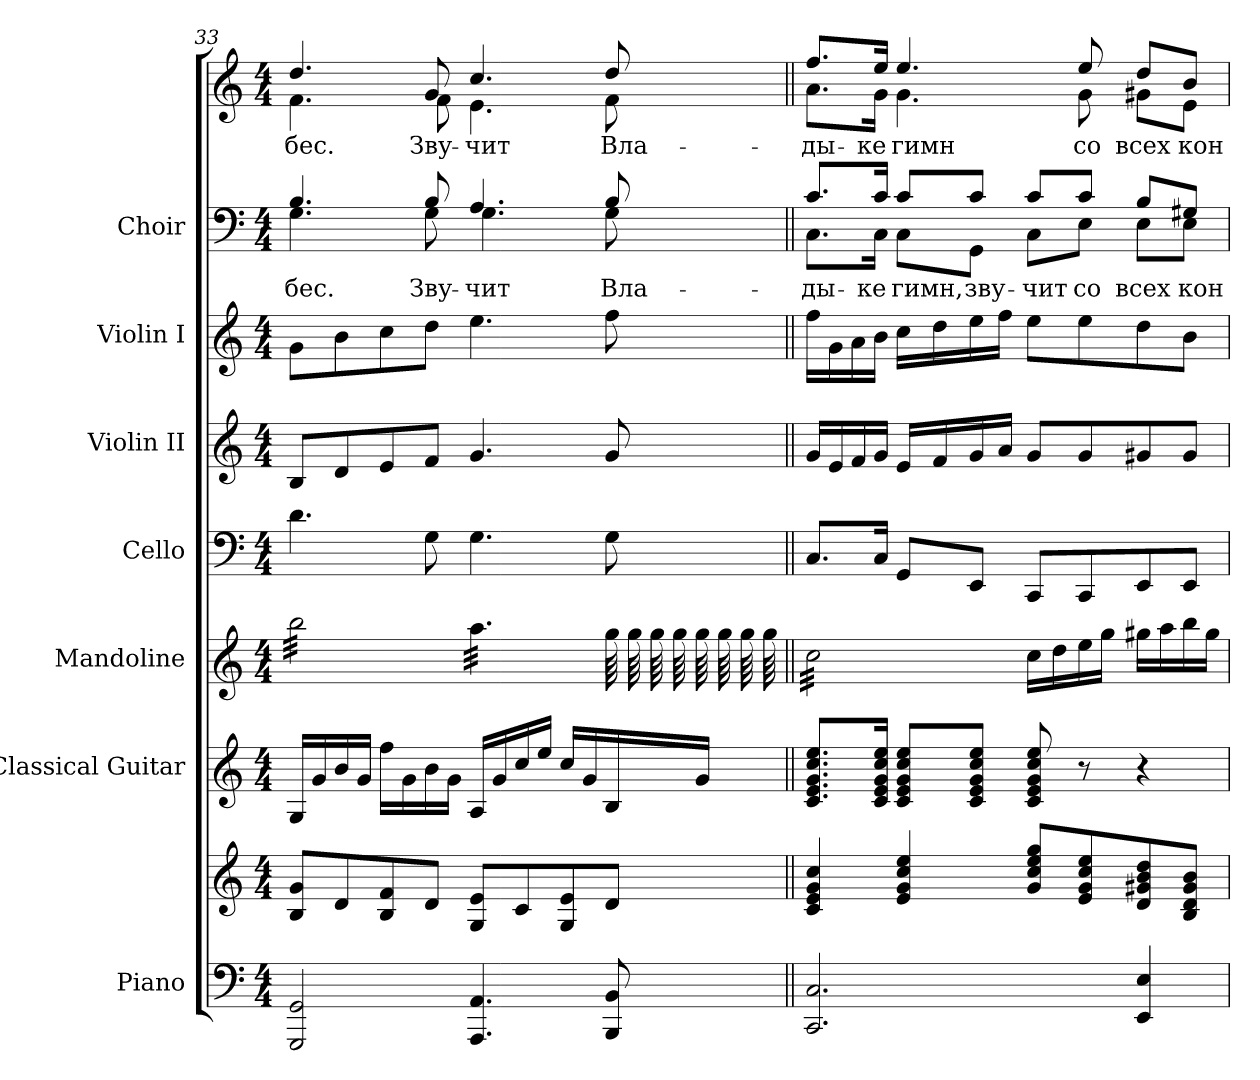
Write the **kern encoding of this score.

**kern	**kern	**kern	**kern	**kern	**kern	**kern	**kern	**text	**kern	**text
*part7	*part7	*part6	*part5	*part4	*part3	*part2	*part1	*part1	*part1	*part1
*staff9	*staff8	*staff7	*staff6	*staff5	*staff4	*staff3	*staff2	*staff2	*staff1	*staff1
*I"Piano	*	*I"Classical Guitar	*I"Mandoline	*I"Cello	*I"Violin II	*I"Violin I	*I"Choir	*	*	*
*clefF4	*clefG2	*clefG2	*clefG2	*clefF4	*clefG2	*clefG2	*clefF4	*	*clefG2	*
*	*	*ITrd7c12	*	*	*	*	*	*	*	*
*k[]	*k[]	*k[]	*k[]	*k[]	*k[]	*k[]	*k[]	*	*k[]	*
*C:	*C:	*C:	*C:	*C:	*C:	*C:	*C:	*	*C:	*
*M4/4	*M4/4	*M4/4	*M4/4	*M4/4	*M4/4	*M4/4	*M4/4	*	*M4/4	*
=33	=33	=33	=33	=33	=33	=33	=33	=33	=33	=33
*	*	*	*	*	*	*	*^	*	*	*
!	!	!	!	!	!	!	!	!	!LO:LY:b:color=#000000	!	!
!	!	!	!	!	!	!	!	!	!	!	!LO:LY:b:color=#000000
*	*	*	*	*	*	*	*	*	*	*^	*
*	*	*	*tremolo	*	*	*	*	*	*	*	*	*
2GGGi/ 2GGi	8Bi/ 8giL	16GGi/LL	32bbi\LLL	4.di\	8Bi/L	8gi\L	4.Bi/	4.Gi\	-бес.	4.ddi/	4.fi\	-бес.
.	.	.	32bbi\	.	.	.	.	.	.	.	.	.
.	.	16Gi/	32bbi\	.	.	.	.	.	.	.	.	.
.	.	.	32bbi\	.	.	.	.	.	.	.	.	.
.	8di/	16Bi/	32bbi\	.	8di/	8bi\	.	.	.	.	.	.
.	.	.	32bbi\	.	.	.	.	.	.	.	.	.
.	.	16Gi/JJ	32bbi\	.	.	.	.	.	.	.	.	.
.	.	.	32bbi\	.	.	.	.	.	.	.	.	.
.	8Bi/ 8fi	16fi\LL	32bbi\	.	8ei/	8cci\	.	.	.	.	.	.
.	.	.	32bbi\	.	.	.	.	.	.	.	.	.
.	.	16Gi\	32bbi\	.	.	.	.	.	.	.	.	.
.	.	.	32bbi\	.	.	.	.	.	.	.	.	.
!	!	!	!	!	!	!	!	!	!LO:LY:b:color=#000000	!	!	!
!	!	!	!	!	!	!	!	!	!	!	!	!LO:LY:b:color=#000000
.	8di/J	16Bi\	32bbi\	8Gi\	8fi/J	8ddi\J	8Bi/	8Gi\	Зву-	8gi/	8fi\	Зву-
.	.	.	32bbi\	.	.	.	.	.	.	.	.	.
.	.	16Gi\JJ	32bbi\	.	.	.	.	.	.	.	.	.
.	.	.	32bbi\JJJ	.	.	.	.	.	.	.	.	.
!	!	!	!	!	!	!	!	!	!LO:LY:b:color=#000000	!	!	!
!	!	!	!	!	!	!	!	!	!	!	!	!LO:LY:b:color=#000000
4.AAAi/ 4.AAi	8Gi/ 8eiL	16AAi/LL	32aai\LLL	4.Gi\	4.gi/	4.eei\	4.Ai/	4.Gi\	-чит	4.cci/	4.ei\	-чит
.	.	.	32aai\	.	.	.	.	.	.	.	.	.
.	.	16Gi/	32aai\	.	.	.	.	.	.	.	.	.
.	.	.	32aai\	.	.	.	.	.	.	.	.	.
.	8ci/	16ci/	32aai\	.	.	.	.	.	.	.	.	.
.	.	.	32aai\	.	.	.	.	.	.	.	.	.
.	.	16ei/JJ	32aai\	.	.	.	.	.	.	.	.	.
.	.	.	32aai\	.	.	.	.	.	.	.	.	.
.	8Gi/ 8ei	16ci/LL	32aai\	.	.	.	.	.	.	.	.	.
.	.	.	32aai\	.	.	.	.	.	.	.	.	.
.	.	16Gi/	32aai\	.	.	.	.	.	.	.	.	.
.	.	.	32aai\JJJ	.	.	.	.	.	.	.	.	.
!	!	!	!	!	!	!	!	!	!LO:LY:b:color=#000000	!	!	!
!	!	!	!	!	!	!	!	!	!	!	!	!LO:LY:b:color=#000000
8BBBi/ 8BBi	8di/J	16BBi/	64ggi\	8Gi\	8gi/	8ffi\	8Bi/	8Gi\	Вла-	8ddi/	8fi\	Вла-
.	.	.	64ggi\	.	.	.	.	.	.	.	.	.
.	.	.	64ggi\	.	.	.	.	.	.	.	.	.
.	.	.	64ggi\	.	.	.	.	.	.	.	.	.
.	.	16Gi/JJ	64ggi\	.	.	.	.	.	.	.	.	.
.	.	.	64ggi\	.	.	.	.	.	.	.	.	.
.	.	.	64ggi\	.	.	.	.	.	.	.	.	.
.	.	.	64ggi\	.	.	.	.	.	.	.	.	.
=34||	=34||	=34||	=34||	=34||	=34||	=34||	=34||	=34||	=34||	=34||	=34||	=34||
!	!	!	!	!	!	!	!	!	!LO:LY:b:color=#000000	!	!	!
!	!	!	!	!	!	!	!	!	!	!	!	!LO:LY:b:color=#000000
2.CCi/ 2.Ci	4ci/ 4ei 4gi 4cci	8.Ci/ 8.Ei 8.Gi 8.ci 8.eiL	32cci\LLL	8.Ci/L	16gi/LL	16ffi\LL	8.ci/L	8.Ci\L	-ды-	8.ffi/L	8.ai\L	-ды-
.	.	.	32cci\	.	.	.	.	.	.	.	.	.
.	.	.	32cci\	.	16ei/	16gi\	.	.	.	.	.	.
.	.	.	32cci\	.	.	.	.	.	.	.	.	.
.	.	.	32cci\	.	16fi/	16ai\	.	.	.	.	.	.
.	.	.	32cci\	.	.	.	.	.	.	.	.	.
!	!	!	!	!	!	!	!	!	!LO:LY:b:color=#000000	!	!	!
!	!	!	!	!	!	!	!	!	!	!	!	!LO:LY:b:color=#000000
.	.	16Ci/ 16Ei 16Gi 16ci 16eiJk	32cci\	16Ci/Jk	16gi/JJ	16bi\JJ	16ci/Jk	16Ci\Jk	-ке	16eei/Jk	16gi\Jk	-ке
.	.	.	32cci\	.	.	.	.	.	.	.	.	.
!	!	!	!	!	!	!	!	!	!LO:LY:b:color=#000000	!	!	!
!	!	!	!	!	!	!	!	!	!	!	!	!LO:LY:b:color=#000000
.	4ei/ 4gi 4cci 4eei	8Ci/ 8Ei 8Gi 8ci 8eiL	32cci\	8GGi/L	16ei/LL	16cci\LL	8ci/L	8Ci\L	гимн,	4.eei/	4.gi\	гимн
.	.	.	32cci\	.	.	.	.	.	.	.	.	.
.	.	.	32cci\	.	16fi/	16ddi\	.	.	.	.	.	.
.	.	.	32cci\	.	.	.	.	.	.	.	.	.
!	!	!	!	!	!	!	!	!	!LO:LY:b:color=#000000	!	!	!
.	.	8Ci/ 8Ei 8Gi 8ci 8eiJ	32cci\	8EEi/J	16gi/	16eei\	8ci/J	8GGi\J	зву-	.	.	.
.	.	.	32cci\	.	.	.	.	.	.	.	.	.
.	.	.	32cci\	.	16ai/JJ	16ffi\JJ	.	.	.	.	.	.
.	.	.	32cci\JJJ	.	.	.	.	.	.	.	.	.
*	*	*	*Xtremolo	*	*	*	*	*	*	*	*	*
!	!	!	!	!	!	!	!	!	!LO:LY:b:color=#000000	!	!	!
.	8gi/ 8cci 8eei 8ggiL	8Ci/ 8Ei 8Gi 8ci 8ei	16cci\LL	8CCi/L	8gi/L	8eei\L	8ci/L	8Ci\L	-чит	.	.	.
.	.	.	16ddi\	.	.	.	.	.	.	.	.	.
!	!	!	!	!	!	!	!	!	!LO:LY:b:color=#000000	!	!	!
!	!	!	!	!	!	!	!	!	!	!	!	!LO:LY:b:color=#000000
.	8ei/ 8gi 8cci 8eei	8r	16eei\	8CCi/	8gi/	8eei\	8ci/J	8Ei\J	со	8eei/	8gi\	со
.	.	.	16ggi\JJ	.	.	.	.	.	.	.	.	.
!	!	!	!	!	!	!	!	!	!LO:LY:b:color=#000000	!	!	!
!	!	!	!	!	!	!	!	!	!	!	!	!LO:LY:b:color=#000000
4EEi/ 4Ei	8di/ 8g#Xi 8bi 8ddi	4r	16gg#Xi\LL	8EEi/	8g#Xi/	8ddi\	8Bi/L	8Ei\L	всех	8ddi/L	8g#Xi\L	всех
.	.	.	16aai\	.	.	.	.	.	.	.	.	.
!	!	!	!	!	!	!	!	!	!LO:LY:b:color=#000000	!	!	!
!	!	!	!	!	!	!	!	!	!	!	!	!LO:LY:b:color=#000000
.	8Bi/ 8di 8g#i 8biJ	.	16bbi\	8EEi/J	8g#i/J	8bi\J	8G#Xi/J	8Ei\J	кон-	8bi/J	8ei\J	кон-
.	.	.	16gg#i\JJ	.	.	.	.	.	.	.	.	.
*	*	*	*	*	*	*	*v	*v	*	*	*	*
*	*	*	*	*	*	*	*	*	*v	*v	*
=	=	=	=	=	=	=	=	=	=	=
*-	*-	*-	*-	*-	*-	*-	*-	*-	*-	*-
